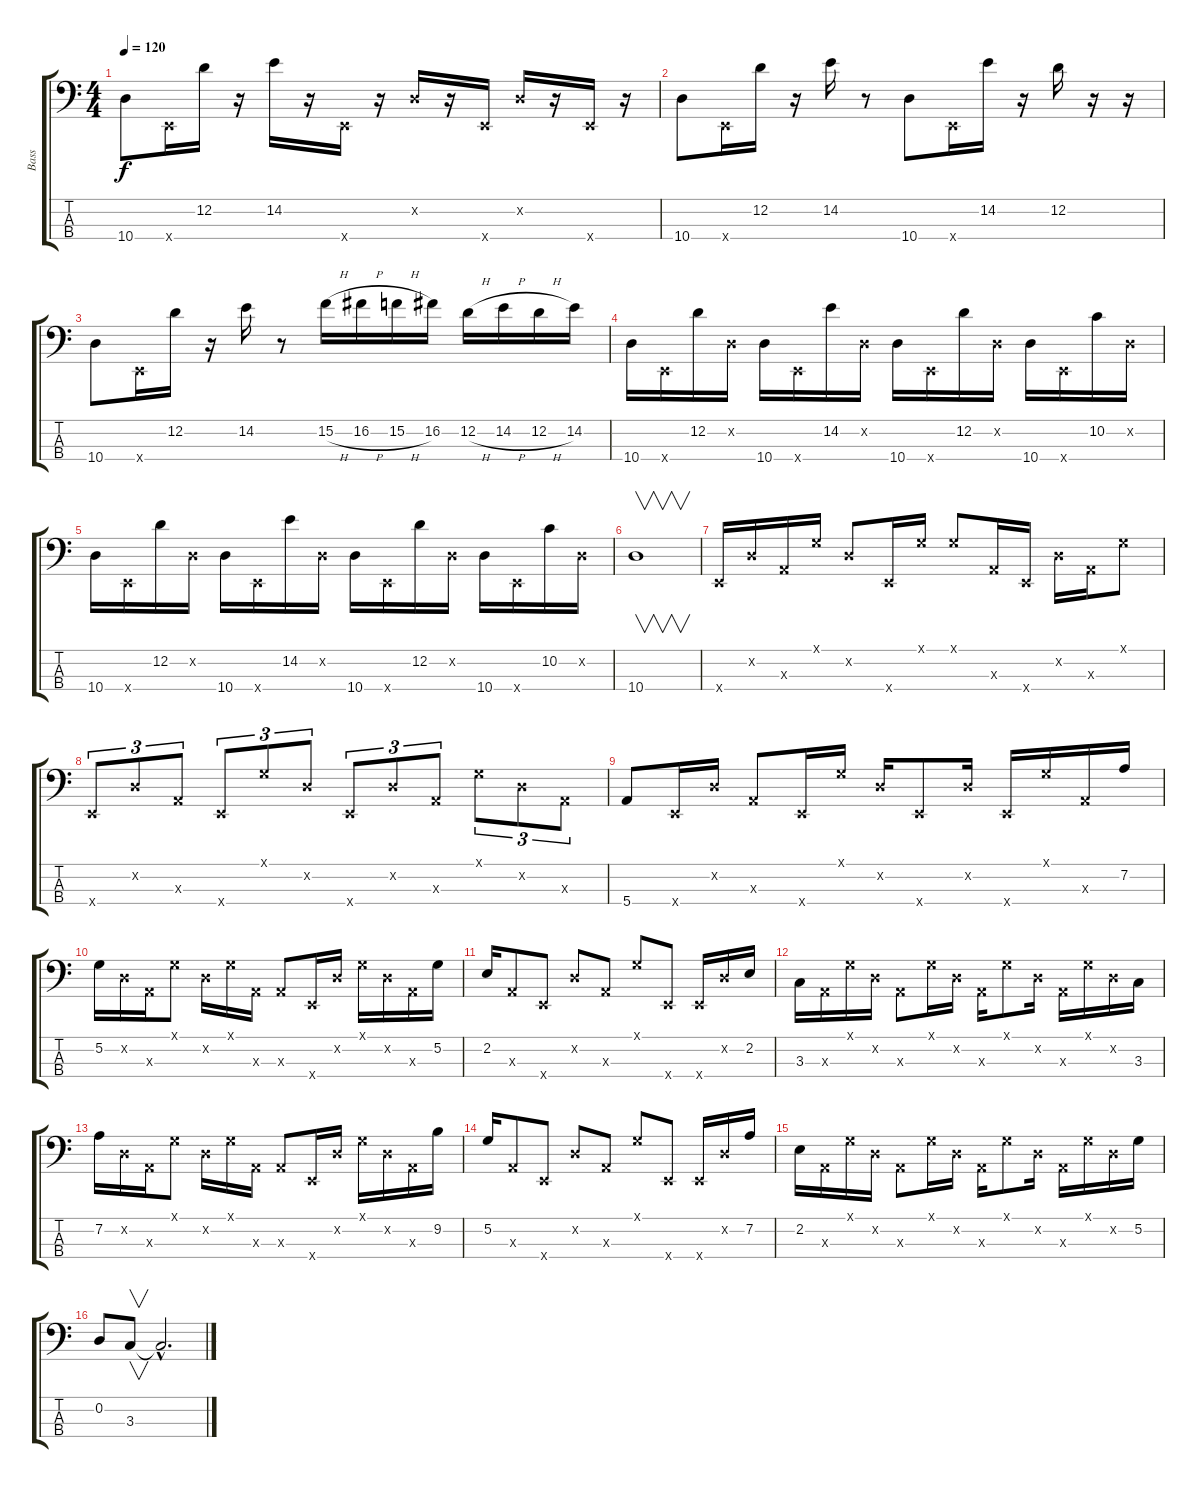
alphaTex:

\track ("Bass" "Bass") {instrument slapbass1}
\staff {score tabs}
\tuning (G2 D2 A1 E1) {hide}
\ts (4 4)
\tempo 120
\clef f4
\ks c
10.4.8{dy f} 0.4{x}.16 12.2.16 r.16 14.2.16 r.16 0.4{x}.16 r.16 0.2{x}.16 r.16 0.4{x}.16 0.2{x}.16 r.16 0.4{x}.16 r.16 |
10.4.8 0.4{x}.16 12.2.16 r.16 14.2.16 r.8 10.4.8 0.4{x}.16 14.2.16 r.16 12.2.16 r.16 r.16 |
10.4.8 0.4{x}.16 12.2.16 r.16 14.2.16 r.8 15.2{h}.16 16.2{h}.16 15.2{h}.16 16.2.16 12.2{h}.16 14.2{h}.16 12.2{h}.16 14.2.16 |
10.4.16 0.4{x}.16 12.2.16 0.2{x}.16 10.4.16 0.4{x}.16 14.2.16 0.2{x}.16 10.4.16 0.4{x}.16 12.2.16 0.2{x}.16 10.4.16 0.4{x}.16 10.2.16 0.2{x}.16 |
10.4.16 0.4{x}.16 12.2.16 0.2{x}.16 10.4.16 0.4{x}.16 14.2.16 0.2{x}.16 10.4.16 0.4{x}.16 12.2.16 0.2{x}.16 10.4.16 0.4{x}.16 10.2.16 0.2{x}.16 |
10.4.1{v} |
0.4{x}.16 0.2{x}.16 0.3{x}.16 0.1{x}.16 0.2{x}.8 0.4{x}.16 0.1{x}.16 0.1{x}.8 0.3{x}.16 0.4{x}.16 0.2{x}.16 0.3{x}.16 0.1{x}.8 |
0.4{x}.8{tu (3 2)} 0.2{x}.8{tu (3 2)} 0.3{x}.8{tu (3 2)} 0.4{x}.8{tu (3 2)} 0.1{x}.8{tu (3 2)} 0.2{x}.8{tu (3 2)} 0.4{x}.8{tu (3 2)} 0.2{x}.8{tu (3 2)} 0.3{x}.8{tu (3 2)} 0.1{x}.8{tu (3 2)} 0.2{x}.8{tu (3 2)} 0.3{x}.8{tu (3 2)} |
5.4.8 0.4{x}.16 0.2{x}.16 0.3{x}.8 0.4{x}.16 0.1{x}.16 0.2{x}.16 0.4{x}.8 0.2{x}.16 0.4{x}.16 0.1{x}.16 0.3{x}.16 7.2.16 |
5.2.16 0.2{x}.16 0.3{x}.16 0.1{x}.8 0.2{x}.16 0.1{x}.16 0.3{x}.16 0.3{x}.8 0.4{x}.16 0.2{x}.16 0.1{x}.16 0.2{x}.16 0.3{x}.16 5.2.16 |
2.2.16 0.3{x}.8 0.4{x}.8 0.2{x}.8 0.3{x}.8 0.1{x}.8 0.4{x}.8 0.4{x}.16 0.2{x}.16 2.2.16 |
3.3.16 0.3{x}.16 0.1{x}.16 0.2{x}.16 0.3{x}.8 0.1{x}.16 0.2{x}.16 0.3{x}.16 0.1{x}.8 0.2{x}.16 0.3{x}.16 0.1{x}.16 0.2{x}.16 3.3.16 |
7.2.16 0.2{x}.16 0.3{x}.16 0.1{x}.8 0.2{x}.16 0.1{x}.16 0.3{x}.16 0.3{x}.8 0.4{x}.16 0.2{x}.16 0.1{x}.16 0.2{x}.16 0.3{x}.16 9.2.16 |
5.2.16 0.3{x}.8 0.4{x}.8 0.2{x}.8 0.3{x}.8 0.1{x}.8 0.4{x}.8 0.4{x}.16 0.2{x}.16 7.2.16 |
2.2.16 0.3{x}.16 0.1{x}.16 0.2{x}.16 0.3{x}.8 0.1{x}.16 0.2{x}.16 0.3{x}.16 0.1{x}.8 0.2{x}.16 0.3{x}.16 0.1{x}.16 0.2{x}.16 5.2.16 |
0.2.8 3.3.8{v} 3.3{hac t}.2{d}
